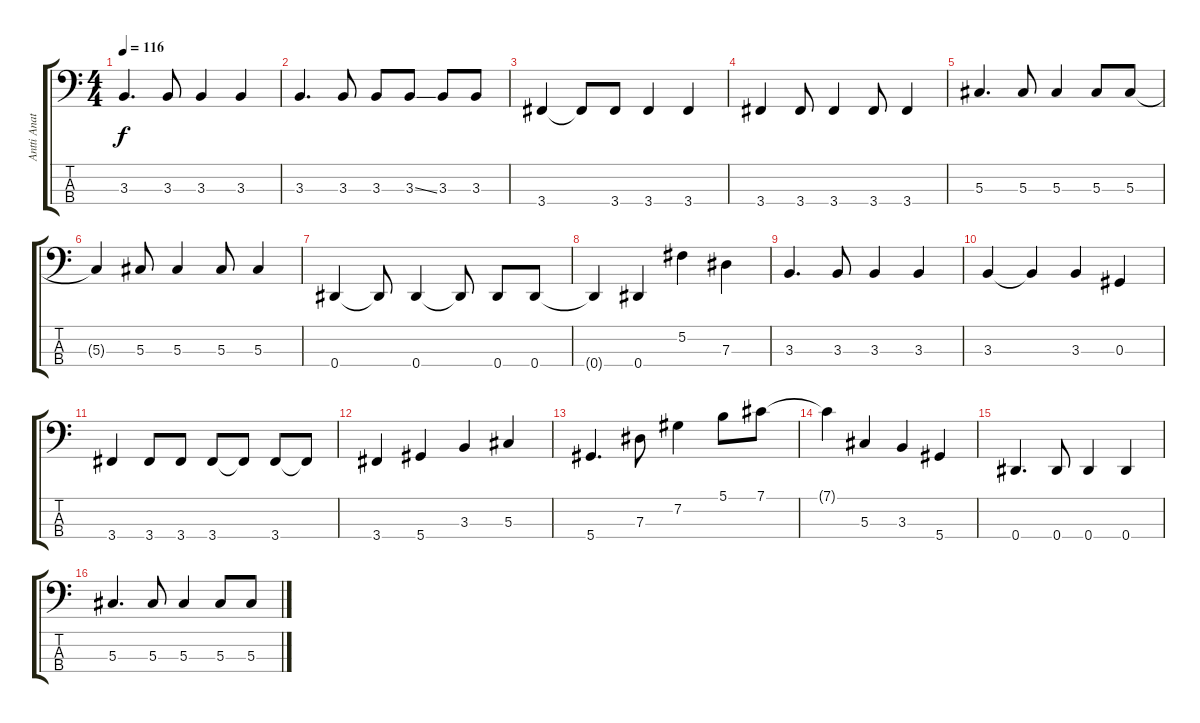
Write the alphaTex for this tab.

\track ("Antti Anatomy " "Antti Anat") {instrument electricbassfinger}
\staff {score tabs}
\tuning (Gb2 Db2 Ab1 Eb1) {hide}
\ts (4 4)
\tempo 116
\clef f4
\ks c
3.3.4{d dy f} 3.3.8 3.3.4 3.3.4 |
3.3.4{d} 3.3.8 3.3.8 3.3{ss}.8 3.3.8 3.3.8 |
3.4.4 3.4{t}.8 3.4.8 3.4.4 3.4.4 |
3.4.4 3.4.8 3.4.4 3.4.8 3.4.4 |
5.3.4{d} 5.3.8 5.3.4 5.3.8 5.3.8 |
5.3{t}.4 5.3.8 5.3.4 5.3.8 5.3.4 |
0.4.4 0.4{t}.8 0.4.4 0.4{t}.8 0.4.8 0.4.8 |
0.4{t}.4 0.4.4 5.2.4 7.3.4 |
3.3.4{d} 3.3.8 3.3.4 3.3.4 |
3.3.4 3.3{t}.4 3.3.4 0.3.4 |
3.4.4 3.4.8 3.4.8 3.4.8 3.4{t}.8 3.4.8 3.4{t}.8 |
3.4.4 5.4.4 3.3.4 5.3.4 |
5.4.4{d} 7.3.8 7.2.4 5.1.8 7.1.8 |
7.1{t}.4 5.3.4 3.3.4 5.4.4 |
0.4.4{d} 0.4.8 0.4.4 0.4.4 |
5.3.4{d} 5.3.8 5.3.4 5.3.8 5.3.8
